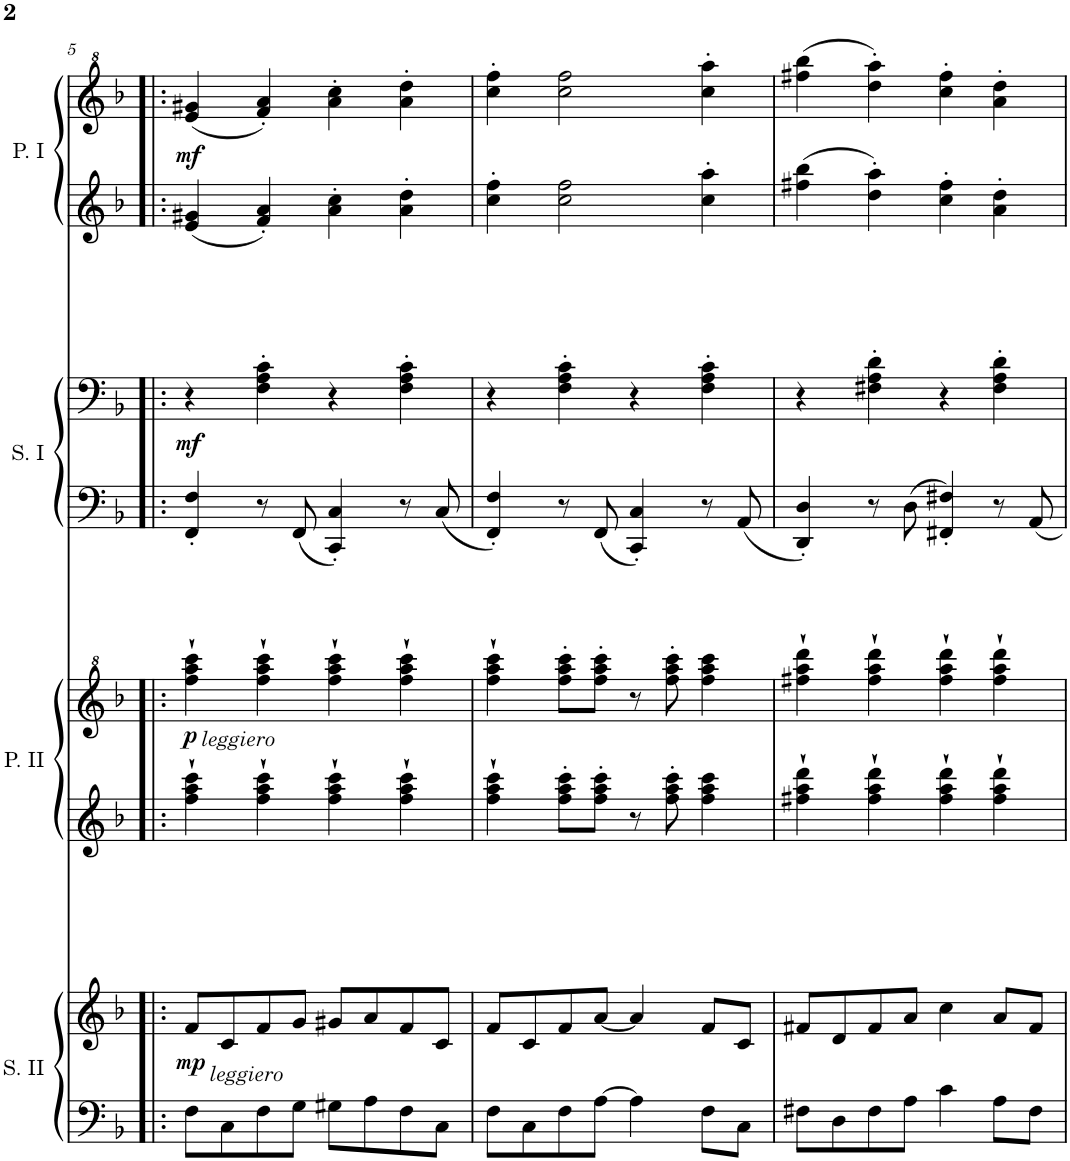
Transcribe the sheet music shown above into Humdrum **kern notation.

**kern	**kern	**dynam	**kern	**kern	**dynam	**kern	**kern	**dynam	**kern	**kern	**dynam
*part4	*part4	*part4	*part3	*part3	*part3	*part2	*part2	*part2	*part1	*part1	*part1
*staff8	*staff7	*staff7/8	*staff6	*staff5	*staff5/6	*staff4	*staff3	*staff3/4	*staff2	*staff1	*staff1/2
*I"Secondo II	*	*	*I"Primo II	*	*	*I"Secondo I	*	*	*I"Primo I	*	*
*I'S. II	*	*	*I'P. II	*	*	*I'S. I	*	*	*I'P. I	*	*
!!LO:PB:g=z
*clefF4	*clefG2	*	*clefG2	*clefG^2	*	*clefF4	*clefF4	*	*clefG2	*clefG^2	*
*k[b-]	*k[b-]	*	*k[b-]	*k[b-]	*	*k[b-]	*k[b-]	*	*k[b-]	*k[b-]	*
*M2/2	*M2/2	*	*M2/2	*M2/2	*	*M2/2	*M2/2	*	*M2/2	*M2/2	*
*met(c|)	*met(c|)	*	*met(c|)	*met(c|)	*	*met(c|)	*met(c|)	*	*met(c|)	*met(c|)	*
=5!|:	=5!|:	=5!|:	=5!|:	=5!|:	=5!|:	=5!|:	=5!|:	=5!|:	=5!|:	=5!|:	=5!|:
!	!	!	!	!LO:TX:b:i:t=leggiero	!	!	!	!	!	!	!
!	!LO:TX:b:i:t=leggiero	!	!	!	!	!	!	!	!	!	!
!	!	!LO:DY:b	!	!	!LO:DY:b	!	!	!LO:DY:b	!	!	!LO:DY:b
8F\L	8f/L	mp	4ff\` 4aa\` 4ccc\`	4fff\` 4aaa\` 4cccc\`	p	4FF/' 4F/'	4r	mf	4e/ 4g#X/	(4ee/ 4gg#X/	mf
8C\	8c/	.	.	.	.	.	.	.	.	.	.
8F\	8f/	.	4ff\` 4aa\` 4ccc\`	4fff\` 4aaa\` 4cccc\`	.	8r	4F\' 4A\' 4c\'	.	4f/' 4a/'	4ff/' 4aa/')	.
8G\J	8g/J	.	.	.	.	8FF/	.	.	.	.	.
8G#X\L	8g#X/L	.	4ff\` 4aa\` 4ccc\`	4fff\` 4aaa\` 4cccc\`	.	4CC/' 4C/'	4r	.	4a\' 4cc\'	4aa\' 4ccc\'	.
8A\	8a/	.	.	.	.	.	.	.	.	.	.
8F\	8f/	.	4ff\` 4aa\` 4ccc\`	4fff\` 4aaa\` 4cccc\`	.	8r	4F\' 4A\' 4c\'	.	4a\' 4dd\'	4aa\' 4ddd\'	.
8C\J	8c/J	.	.	.	.	8C/	.	.	.	.	.
=6	=6	=6	=6	=6	=6	=6	=6	=6	=6	=6	=6
8F\L	8f/L	.	4ff\` 4aa\` 4ccc\`	4fff\` 4aaa\` 4cccc\`	.	4FF/' 4F/'	4r	.	4cc\' 4ff\'	4ccc\' 4fff\'	.
8C\	8c/	.	.	.	.	.	.	.	.	.	.
8F\	8f/	.	8ff\'> 8aa\'> 8ccc\'>L	8fff\'> 8aaa\'> 8cccc\'>L	.	8r	4F\' 4A\' 4c\'	.	2cc\ 2ff\	2ccc\ 2fff\	.
[8A\J	[8a/J	.	8ff\'> 8aa\'> 8ccc\'>J	8fff\'> 8aaa\'> 8cccc\'>J	.	8FF/	.	.	.	.	.
4A\]	4a/]	.	8r	8r	.	4CC/' 4C/'	4r	.	.	.	.
.	.	.	8ff\'> 8aa\'> 8ccc\'>	8fff\'> 8aaa\'> 8cccc\'>	.	.	.	.	.	.	.
8F\L	8f/L	.	4ff\ 4aa\ 4ccc\	4fff\ 4aaa\ 4cccc\	.	8r	4F\' 4A\' 4c\'	.	4cc\' 4aa\'	4ccc\' 4aaa\'	.
8C\J	8c/J	.	.	.	.	8AA/	.	.	.	.	.
=7	=7	=7	=7	=7	=7	=7	=7	=7	=7	=7	=7
8F#X\L	8f#X/L	.	4ff#X\` 4aa\` 4ddd\`	4fff#X\` 4aaa\` 4dddd\`	.	4DD/' 4D/'	4r	.	4ff#X\ 4bb-\	(4fff#X\ 4bbb-\	.
8D\	8d/	.	.	.	.	.	.	.	.	.	.
8F#\	8f#/	.	4ff#\` 4aa\` 4ddd\`	4fff#\` 4aaa\` 4dddd\`	.	8r	4F#X\' 4A\' 4d\'	.	4dd\' 4aa\'	4ddd\' 4aaa\')	.
8A\J	8a/J	.	.	.	.	8D\	.	.	.	.	.
4c\	4cc\	.	4ff#\` 4aa\` 4ddd\`	4fff#\` 4aaa\` 4dddd\`	.	4FF#X/' 4F#X/'	4r	.	4cc\' 4ff#\'	4ccc\' 4fff#\'	.
8A\L	8a/L	.	4ff#\` 4aa\` 4ddd\`	4fff#\` 4aaa\` 4dddd\`	.	8r	4F#\' 4A\' 4d\'	.	4a\' 4dd\'	4aa\' 4ddd\'	.
8F#\J	8f#/J	.	.	.	.	8AA/	.	.	.	.	.
=	=	=	=	=	=	=	=	=	=	=	=
*-	*-	*-	*-	*-	*-	*-	*-	*-	*-	*-	*-
